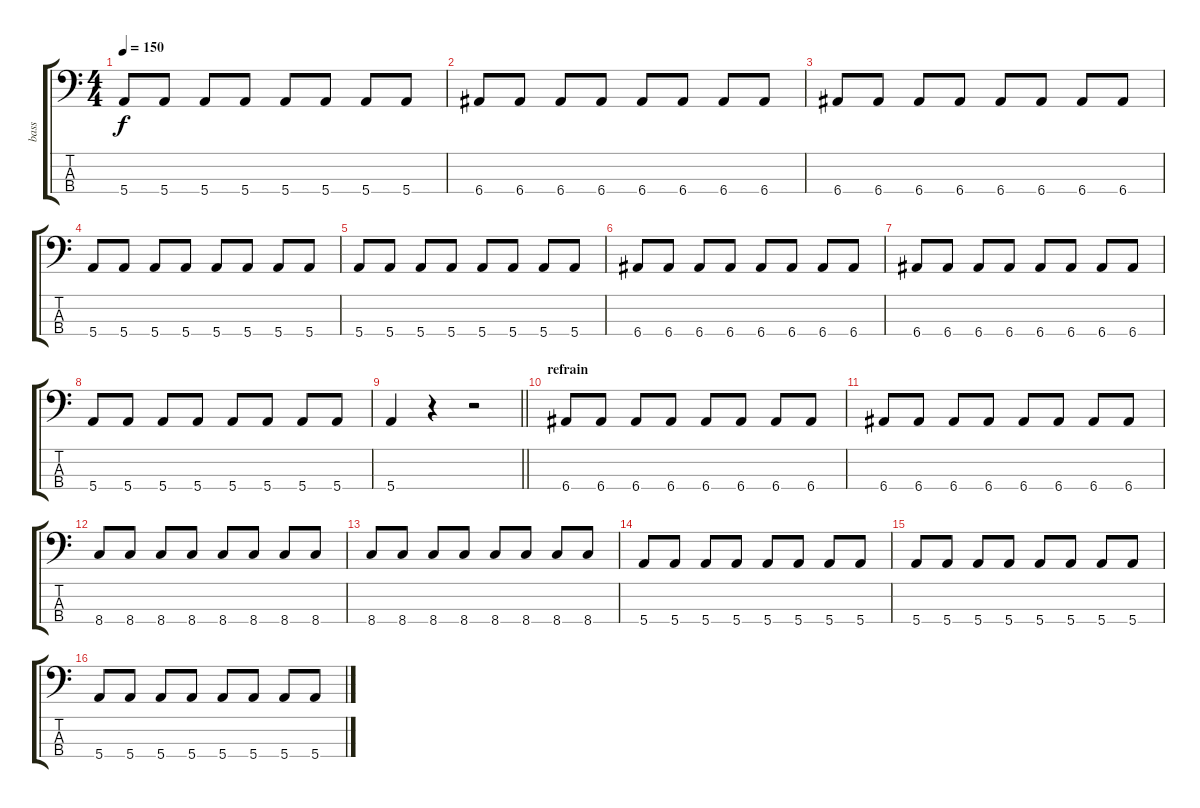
\track ("bass" "bass") {instrument electricbasspick}
\staff {score tabs}
\tuning (G2 D2 A1 E1) {hide}
\ts (4 4)
\tempo 150
\clef f4
\ks c
5.4.8{dy f} 5.4.8 5.4.8 5.4.8 5.4.8 5.4.8 5.4.8 5.4.8 |
6.4.8 6.4.8 6.4.8 6.4.8 6.4.8 6.4.8 6.4.8 6.4.8 |
6.4.8 6.4.8 6.4.8 6.4.8 6.4.8 6.4.8 6.4.8 6.4.8 |
5.4.8 5.4.8 5.4.8 5.4.8 5.4.8 5.4.8 5.4.8 5.4.8 |
5.4.8 5.4.8 5.4.8 5.4.8 5.4.8 5.4.8 5.4.8 5.4.8 |
6.4.8 6.4.8 6.4.8 6.4.8 6.4.8 6.4.8 6.4.8 6.4.8 |
6.4.8 6.4.8 6.4.8 6.4.8 6.4.8 6.4.8 6.4.8 6.4.8 |
5.4.8 5.4.8 5.4.8 5.4.8 5.4.8 5.4.8 5.4.8 5.4.8 |
\barLineRight lightlight
5.4.4 r.4 r.2 |
\section ("" "refrain")
6.4.8 6.4.8 6.4.8 6.4.8 6.4.8 6.4.8 6.4.8 6.4.8 |
6.4.8 6.4.8 6.4.8 6.4.8 6.4.8 6.4.8 6.4.8 6.4.8 |
8.4.8 8.4.8 8.4.8 8.4.8 8.4.8 8.4.8 8.4.8 8.4.8 |
8.4.8 8.4.8 8.4.8 8.4.8 8.4.8 8.4.8 8.4.8 8.4.8 |
5.4.8 5.4.8 5.4.8 5.4.8 5.4.8 5.4.8 5.4.8 5.4.8 |
5.4.8 5.4.8 5.4.8 5.4.8 5.4.8 5.4.8 5.4.8 5.4.8 |
5.4.8 5.4.8 5.4.8 5.4.8 5.4.8 5.4.8 5.4.8 5.4.8
